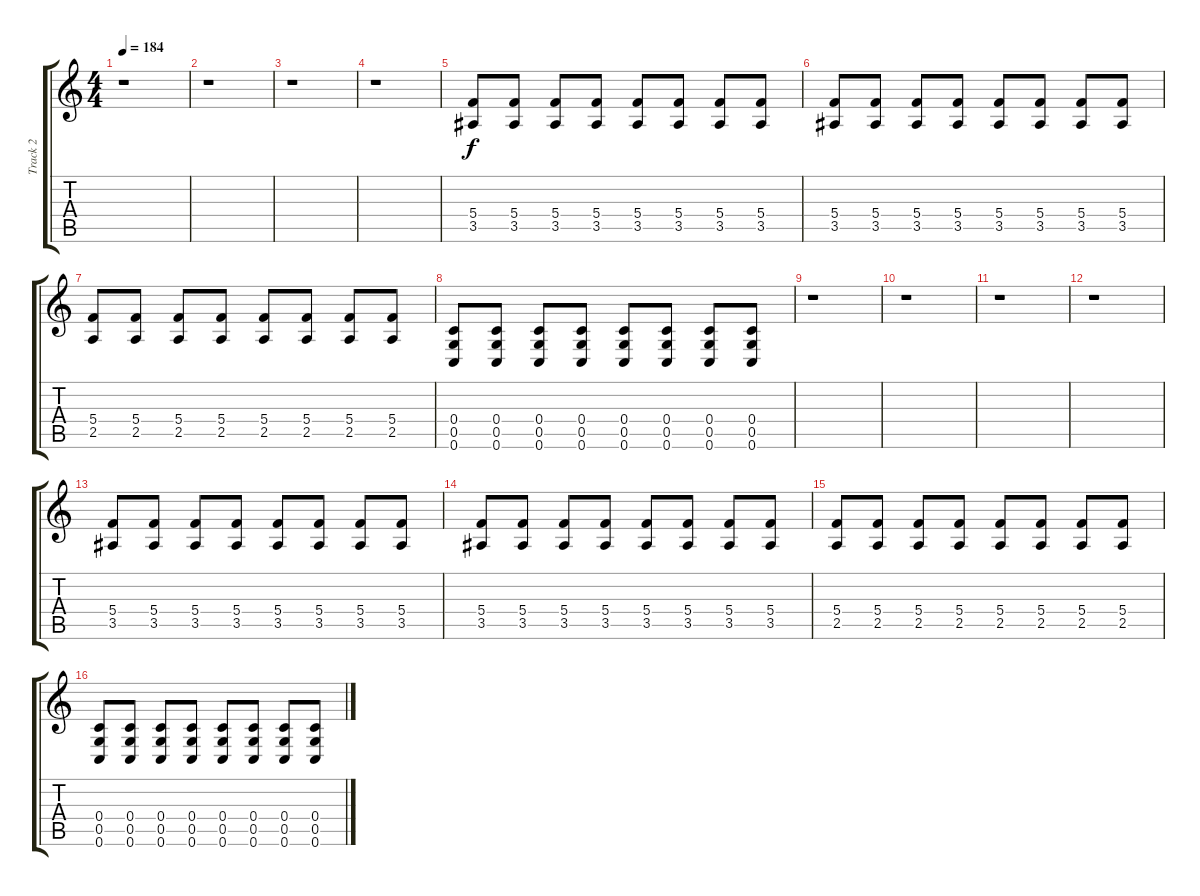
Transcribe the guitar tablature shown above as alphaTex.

\track ("Track 2" "Track 2") {instrument distortionguitar}
\staff {score tabs}
\tuning (D4 A3 F3 C3 G2 C2) {hide}
\ts (4 4)
\tempo 184
\clef g2
\ks c
r.1{dy f} |
r.1 |
r.1 |
r.1 |
(5.4 3.5).8 (5.4 3.5).8 (5.4 3.5).8 (5.4 3.5).8 (5.4 3.5).8 (5.4 3.5).8 (5.4 3.5).8 (5.4 3.5).8 |
(5.4 3.5).8 (5.4 3.5).8 (5.4 3.5).8 (5.4 3.5).8 (5.4 3.5).8 (5.4 3.5).8 (5.4 3.5).8 (5.4 3.5).8 |
(5.4 2.5).8 (5.4 2.5).8 (5.4 2.5).8 (5.4 2.5).8 (5.4 2.5).8 (5.4 2.5).8 (5.4 2.5).8 (5.4 2.5).8 |
(0.4 0.5 0.6).8 (0.4 0.5 0.6).8 (0.4 0.5 0.6).8 (0.4 0.5 0.6).8 (0.4 0.5 0.6).8 (0.4 0.5 0.6).8 (0.4 0.5 0.6).8 (0.4 0.5 0.6).8 |
r.1 |
r.1 |
r.1 |
r.1 |
(5.4 3.5).8 (5.4 3.5).8 (5.4 3.5).8 (5.4 3.5).8 (5.4 3.5).8 (5.4 3.5).8 (5.4 3.5).8 (5.4 3.5).8 |
(5.4 3.5).8 (5.4 3.5).8 (5.4 3.5).8 (5.4 3.5).8 (5.4 3.5).8 (5.4 3.5).8 (5.4 3.5).8 (5.4 3.5).8 |
(5.4 2.5).8 (5.4 2.5).8 (5.4 2.5).8 (5.4 2.5).8 (5.4 2.5).8 (5.4 2.5).8 (5.4 2.5).8 (5.4 2.5).8 |
(0.4 0.5 0.6).8 (0.4 0.5 0.6).8 (0.4 0.5 0.6).8 (0.4 0.5 0.6).8 (0.4 0.5 0.6).8 (0.4 0.5 0.6).8 (0.4 0.5 0.6).8 (0.4 0.5 0.6).8
